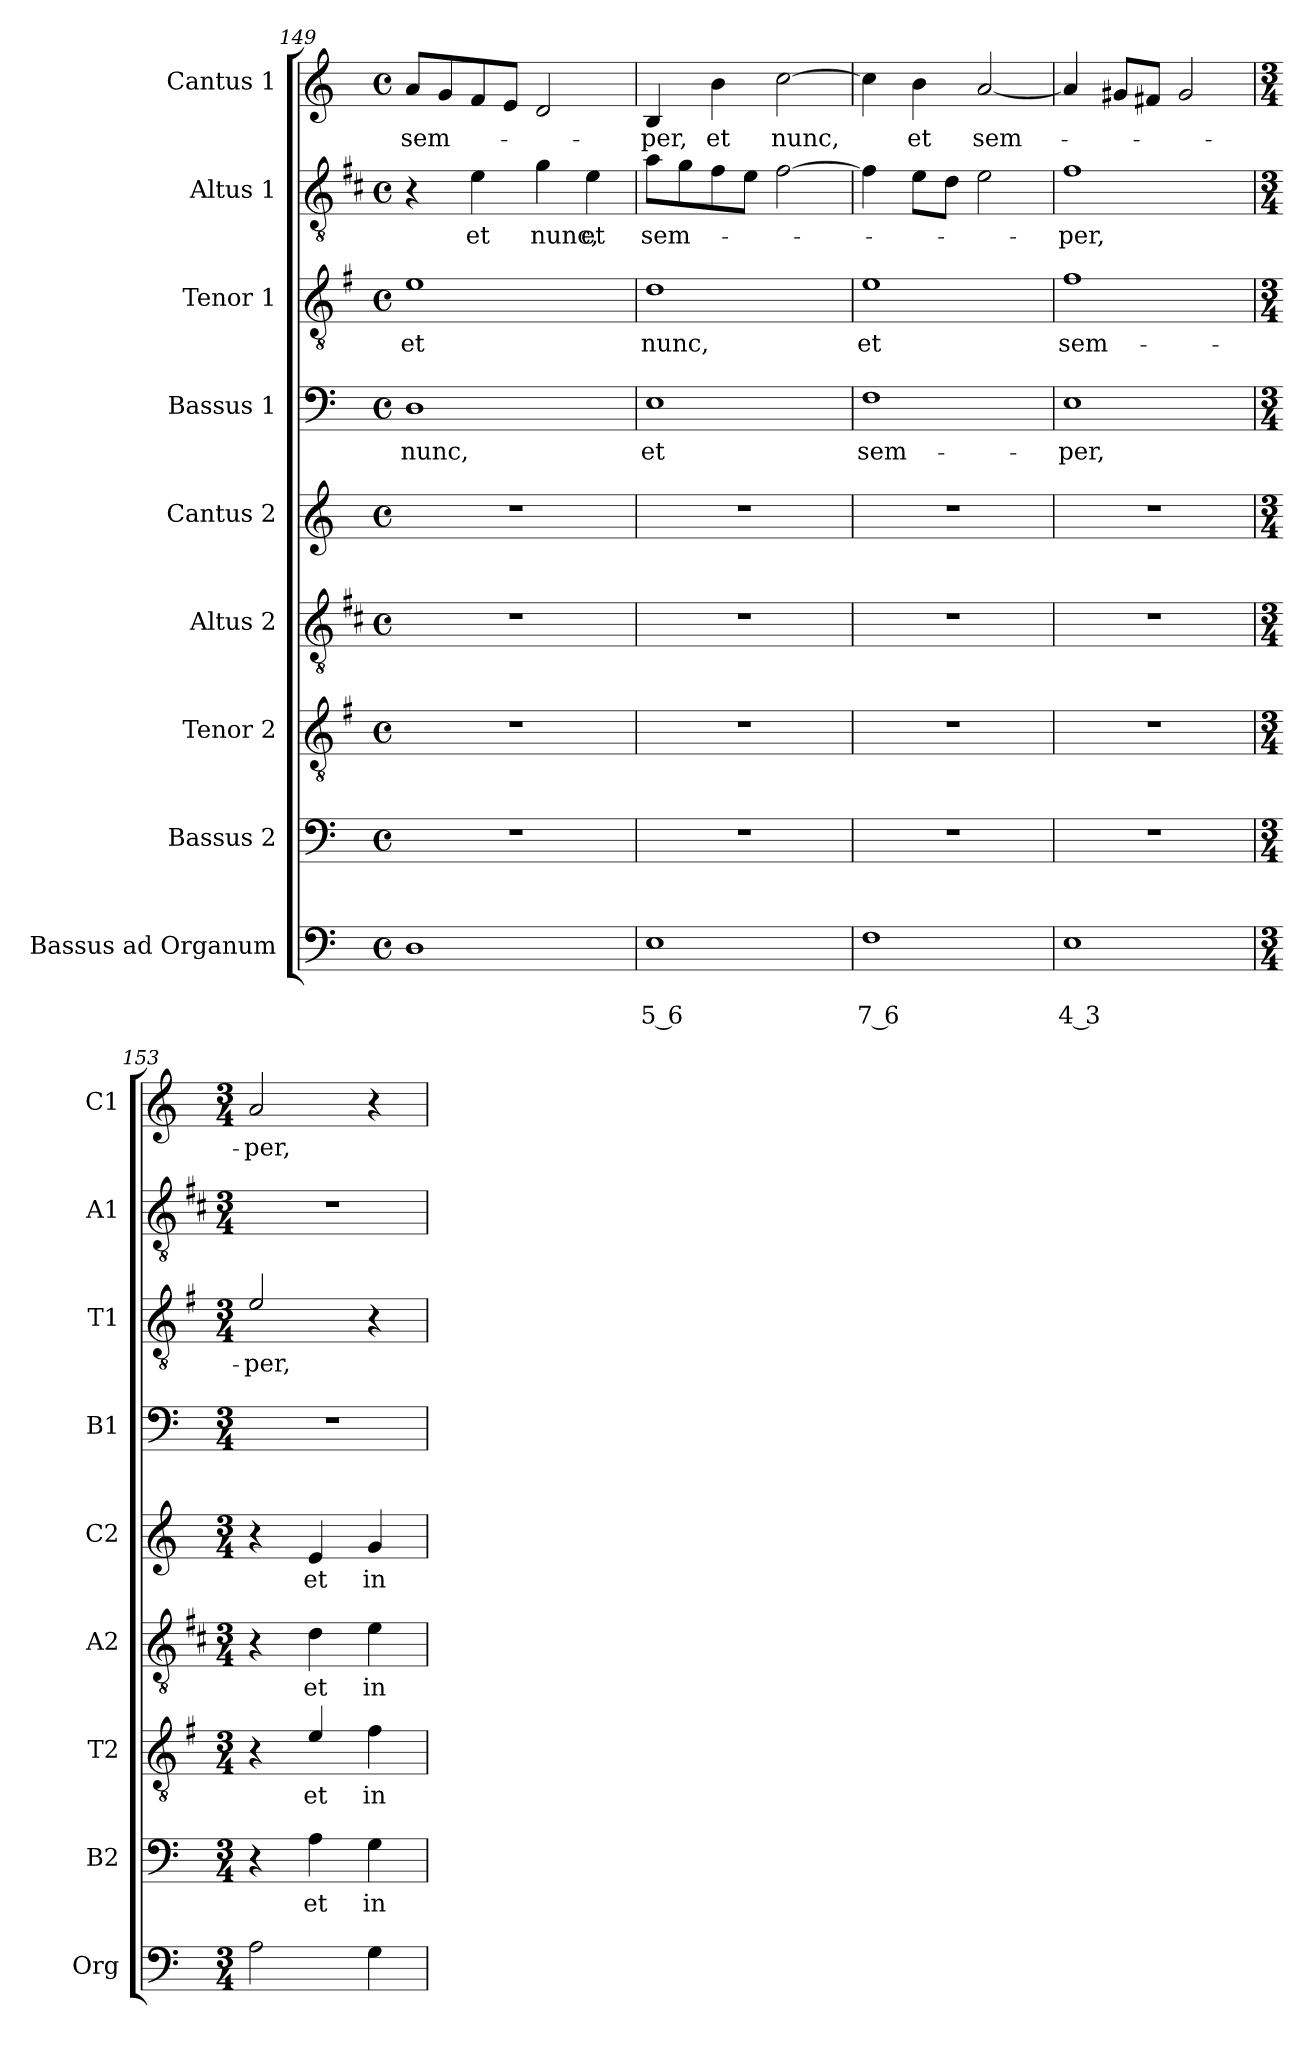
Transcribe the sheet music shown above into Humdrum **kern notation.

**kern	**text	**text	**kern	**text	**kern	**text	**kern	**text	**kern	**text	**kern	**text	**kern	**text	**kern	**text	**kern	**text
*part9	*part9	*part9	*part8	*part8	*part7	*part7	*part6	*part6	*part5	*part5	*part4	*part4	*part3	*part3	*part2	*part2	*part1	*part1
*staff9	*staff9	*staff9	*staff8	*staff8	*staff7	*staff7	*staff6	*staff6	*staff5	*staff5	*staff4	*staff4	*staff3	*staff3	*staff2	*staff2	*staff1	*staff1
*I"Bassus ad Organum	*	*	*I"Bassus 2	*	*I"Tenor 2	*	*I"Altus 2	*	*I"Cantus 2	*	*I"Bassus 1	*	*I"Tenor 1	*	*I"Altus 1	*	*I"Cantus 1	*
*I'Org	*	*	*I'B2	*	*I'T2	*	*I'A2	*	*I'C2	*	*I'B1	*	*I'T1	*	*I'A1	*	*I'C1	*
*clefF4	*	*	*clefF4	*	*clefGv2	*	*clefGv2	*	*clefG2	*	*clefF4	*	*clefGv2	*	*clefGv2	*	*clefG2	*
*	*	*	*	*	*ITrd4c7	*	*ITrd1c2	*	*	*	*	*	*ITrd4c7	*	*ITrd1c2	*	*	*
*k[]	*	*	*k[]	*	*k[]	*	*k[]	*	*k[]	*	*k[]	*	*k[]	*	*k[]	*	*k[]	*
*C:	*	*	*C:	*	*C:	*	*C:	*	*C:	*	*C:	*	*C:	*	*C:	*	*C:	*
*M4/4	*	*	*M4/4	*	*M4/4	*	*M4/4	*	*M4/4	*	*M4/4	*	*M4/4	*	*M4/4	*	*M4/4	*
*met(c)	*	*	*met(c)	*	*met(c)	*	*met(c)	*	*met(c)	*	*met(c)	*	*met(c)	*	*met(c)	*	*met(c)	*
=149	=149	=149	=149	=149	=149	=149	=149	=149	=149	=149	=149	=149	=149	=149	=149	=149	=149	=149
!	!	!	!	!	!	!	!	!	!	!	!	!LO:LY:b	!	!LO:LY:b	!	!	!	!LO:LY:b
1D	.	.	1r	.	1r	.	1r	.	1r	.	1D	nunc,	1A	et	4r	.	8a/L	sem-
.	.	.	.	.	.	.	.	.	.	.	.	.	.	.	.	.	8g/	.
!	!	!	!	!	!	!	!	!	!	!	!	!	!	!	!	!LO:LY:b	!	!
.	.	.	.	.	.	.	.	.	.	.	.	.	.	.	4d\	et	8f/	.
.	.	.	.	.	.	.	.	.	.	.	.	.	.	.	.	.	8e/J	.
!	!	!	!	!	!	!	!	!	!	!	!	!	!	!	!	!LO:LY:b	!	!
.	.	.	.	.	.	.	.	.	.	.	.	.	.	.	4f\	nunc,	2d/	.
!	!	!	!	!	!	!	!	!	!	!	!	!	!	!	!	!LO:LY:b	!	!
.	.	.	.	.	.	.	.	.	.	.	.	.	.	.	4d\	et	.	.
=150	=150	=150	=150	=150	=150	=150	=150	=150	=150	=150	=150	=150	=150	=150	=150	=150	=150	=150
!	!	!LO:LY:b	!	!	!	!	!	!	!	!	!	!LO:LY:b	!	!LO:LY:b	!	!LO:LY:b	!	!LO:LY:b
1E	.	5 6	1r	.	1r	.	1r	.	1r	.	1E	et	1G	nunc,	8g\L	sem-	4B/	-per,
.	.	.	.	.	.	.	.	.	.	.	.	.	.	.	8f\	.	.	.
!	!	!	!	!	!	!	!	!	!	!	!	!	!	!	!	!	!	!LO:LY:b
.	.	.	.	.	.	.	.	.	.	.	.	.	.	.	8e\	.	4b\	et
.	.	.	.	.	.	.	.	.	.	.	.	.	.	.	8d\J	.	.	.
!	!	!	!	!	!	!	!	!	!	!	!	!	!	!	!	!	!	!LO:LY:b
.	.	.	.	.	.	.	.	.	.	.	.	.	.	.	[2e\	.	[2cc\	nunc,
=151	=151	=151	=151	=151	=151	=151	=151	=151	=151	=151	=151	=151	=151	=151	=151	=151	=151	=151
!	!	!LO:LY:b	!	!	!	!	!	!	!	!	!	!LO:LY:b	!	!LO:LY:b	!	!	!	!
1F	.	7 6	1r	.	1r	.	1r	.	1r	.	1F	sem-	1A	et	4e\]	.	4cc\]	.
!	!	!	!	!	!	!	!	!	!	!	!	!	!	!	!	!	!	!LO:LY:b
.	.	.	.	.	.	.	.	.	.	.	.	.	.	.	8d\L	.	4b\	et
.	.	.	.	.	.	.	.	.	.	.	.	.	.	.	8c\J	.	.	.
!	!	!	!	!	!	!	!	!	!	!	!	!	!	!	!	!	!	!LO:LY:b
.	.	.	.	.	.	.	.	.	.	.	.	.	.	.	2d\	.	[2a/	sem-
=152	=152	=152	=152	=152	=152	=152	=152	=152	=152	=152	=152	=152	=152	=152	=152	=152	=152	=152
!	!	!LO:LY:b	!	!	!	!	!	!	!	!	!	!LO:LY:b	!	!LO:LY:b	!	!LO:LY:b	!	!
1E	.	4 3	1r	.	1r	.	1r	.	1r	.	1E	-per,	1B	sem-	1e	-per,	4a/]	.
.	.	.	.	.	.	.	.	.	.	.	.	.	.	.	.	.	8g#X/L	.
.	.	.	.	.	.	.	.	.	.	.	.	.	.	.	.	.	8f#X/J	.
.	.	.	.	.	.	.	.	.	.	.	.	.	.	.	.	.	2g#/	.
=153	=153	=153	=153	=153	=153	=153	=153	=153	=153	=153	=153	=153	=153	=153	=153	=153	=153	=153
*M3/4	*	*	*M3/4	*	*M3/4	*	*M3/4	*	*M3/4	*	*M3/4	*	*M3/4	*	*M3/4	*	*M3/4	*
!	!	!	!	!	!	!	!	!	!	!	!	!	!	!LO:LY:b	!	!	!	!LO:LY:b
2A\	.	.	4r	.	4r	.	4r	.	4r	.	2.r	.	2A/	-per,	2.r	.	2a/	-per,
!	!	!	!	!LO:LY:b	!	!LO:LY:b	!	!LO:LY:b	!	!LO:LY:b	!	!	!	!	!	!	!	!
.	.	.	4A\	et	4A/	et	4c\	et	4e/	et	.	.	.	.	.	.	.	.
!	!	!	!	!LO:LY:b	!	!LO:LY:b	!	!LO:LY:b	!	!LO:LY:b	!	!	!	!	!	!	!	!
4G\	.	.	4G\	in	4B\	in	4d\	in	4g/	in	.	.	4r	.	.	.	4r	.
=	=	=	=	=	=	=	=	=	=	=	=	=	=	=	=	=	=	=
*-	*-	*-	*-	*-	*-	*-	*-	*-	*-	*-	*-	*-	*-	*-	*-	*-	*-	*-
